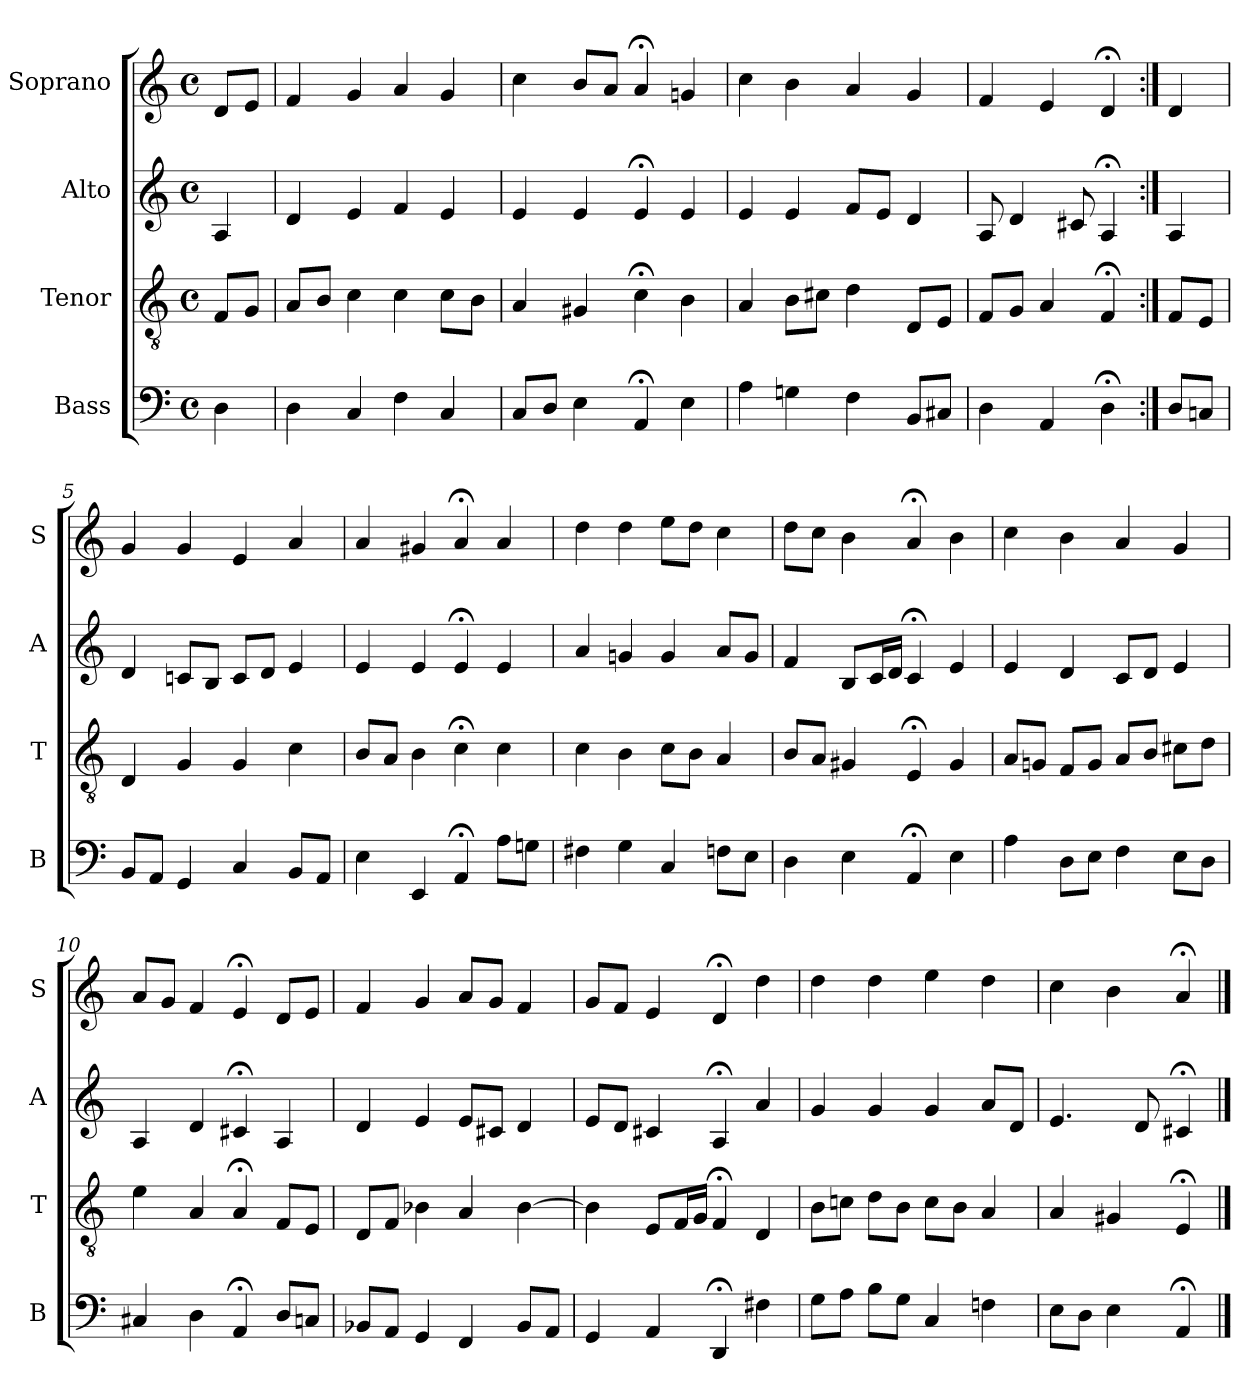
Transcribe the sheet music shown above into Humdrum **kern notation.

**kern	**kern	**kern	**kern
*part4	*part3	*part2	*part1
*staff4	*staff3	*staff2	*staff1
*I"Bass	*I"Tenor	*I"Alto	*I"Soprano
*I'B	*I'T	*I'A	*I'S
*clefF4	*clefGv2	*clefG2	*clefG2
*k[]	*k[]	*k[]	*k[]
*a:	*a:	*a:	*a:
*M4/4	*M4/4	*M4/4	*M4/4
*met(c)	*met(c)	*met(c)	*met(c)
*MM100	*MM100	*MM100	*MM100
=	=	=	=
4D	8FL	4A	8dL
.	8GJ	.	8eJ
=1	=1	=1	=1
4D	8AL	4d	4f
.	8BJ	.	.
4C	4c	4e	4g
4F	4c	4f	4a
4C	8cL	4e	4g
.	8BJ	.	.
=2	=2	=2	=2
8CL	4A	4e	4cc
8DJ	.	.	.
4E	4G#X	4e	8bL
.	.	.	8aJ
4AA;<	4c;<	4e;<	4a;<
4E	4B	4e	4gn
=3	=3	=3	=3
4A	4A	4e	4cc
4Gn	8BL	4e	4b
.	8c#XJ	.	.
4F	4d	8fL	4a
.	.	8eJ	.
8BBL	8DL	4d	4g
8C#XJ	8EJ	.	.
=4	=4	=4	=4
4D	8FL	8A	4f
.	8GJ	4d	.
4AA	4A	.	4e
.	.	8c#X	.
4D;<	4F;<	4A;<	4d;<
=:|!	=:|!	=:|!	=:|!
8DL	8FL	4A	4d
8CnJ	8EJ	.	.
=5	=5	=5	=5
8BBL	4D	4d	4g
8AAJ	.	.	.
4GG	4G	8cnL	4g
.	.	8BJ	.
4C	4G	8cL	4e
.	.	8dJ	.
8BBL	4c	4e	4a
8AAJ	.	.	.
=6	=6	=6	=6
4E	8BL	4e	4a
.	8AJ	.	.
4EE	4B	4e	4g#X
4AA;<	4c;<	4e;<	4a;<
8AL	4c	4e	4a
8GnJ	.	.	.
=7	=7	=7	=7
4F#X	4c	4a	4dd
4G	4B	4gn	4dd
4C	8cL	4g	8eeL
.	8BJ	.	8ddJ
8FnL	4A	8aL	4cc
8EJ	.	8gJ	.
=8	=8	=8	=8
4D	8BL	4f	8ddL
.	8AJ	.	8ccJ
4E	4G#X	8BL	4b
.	.	16cL	.
.	.	16dJJ	.
4AA;<	4E;<	4c;<	4a;<
4E	4G#	4e	4b
=9	=9	=9	=9
4A	8AL	4e	4cc
.	8GnJ	.	.
8DL	8FL	4d	4b
8EJ	8GJ	.	.
4F	8AL	8cL	4a
.	8BJ	8dJ	.
8EL	8c#XL	4e	4g
8DJ	8dJ	.	.
=10	=10	=10	=10
4C#X	4e	4A	8aL
.	.	.	8gJ
4D	4A	4d	4f
4AA;<	4A;<	4c#X;<	4e;<
8DL	8FL	4A	8dL
8CnJ	8EJ	.	8eJ
=11	=11	=11	=11
8BB-XL	8DL	4d	4f
8AAJ	8FJ	.	.
4GG	4B-X	4e	4g
4FF	4A	8eL	8aL
.	.	8c#XJ	8gJ
8BB-L	[4B-	4d	4f
8AAJ	.	.	.
=12	=12	=12	=12
4GG	4B-]	8eL	8gL
.	.	8dJ	8fJ
4AA	8EL	4c#X	4e
.	16FL	.	.
.	16GJJ	.	.
4DD;<	4F;<	4A;<	4d;<
4F#X	4D	4a	4dd
=13	=13	=13	=13
8GL	8BL	4g	4dd
8AJ	8cnJ	.	.
8BL	8dL	4g	4dd
8GJ	8BJ	.	.
4C	8cL	4g	4ee
.	8BJ	.	.
4Fn	4A	8aL	4dd
.	.	8dJ	.
=14	=14	=14	=14
8EL	4A	4.e	4cc
8DJ	.	.	.
4E	4G#X	.	4b
.	.	8d	.
4AA;<	4E;<	4c#X;<	4a;<
==	==	==	==
*-	*-	*-	*-
